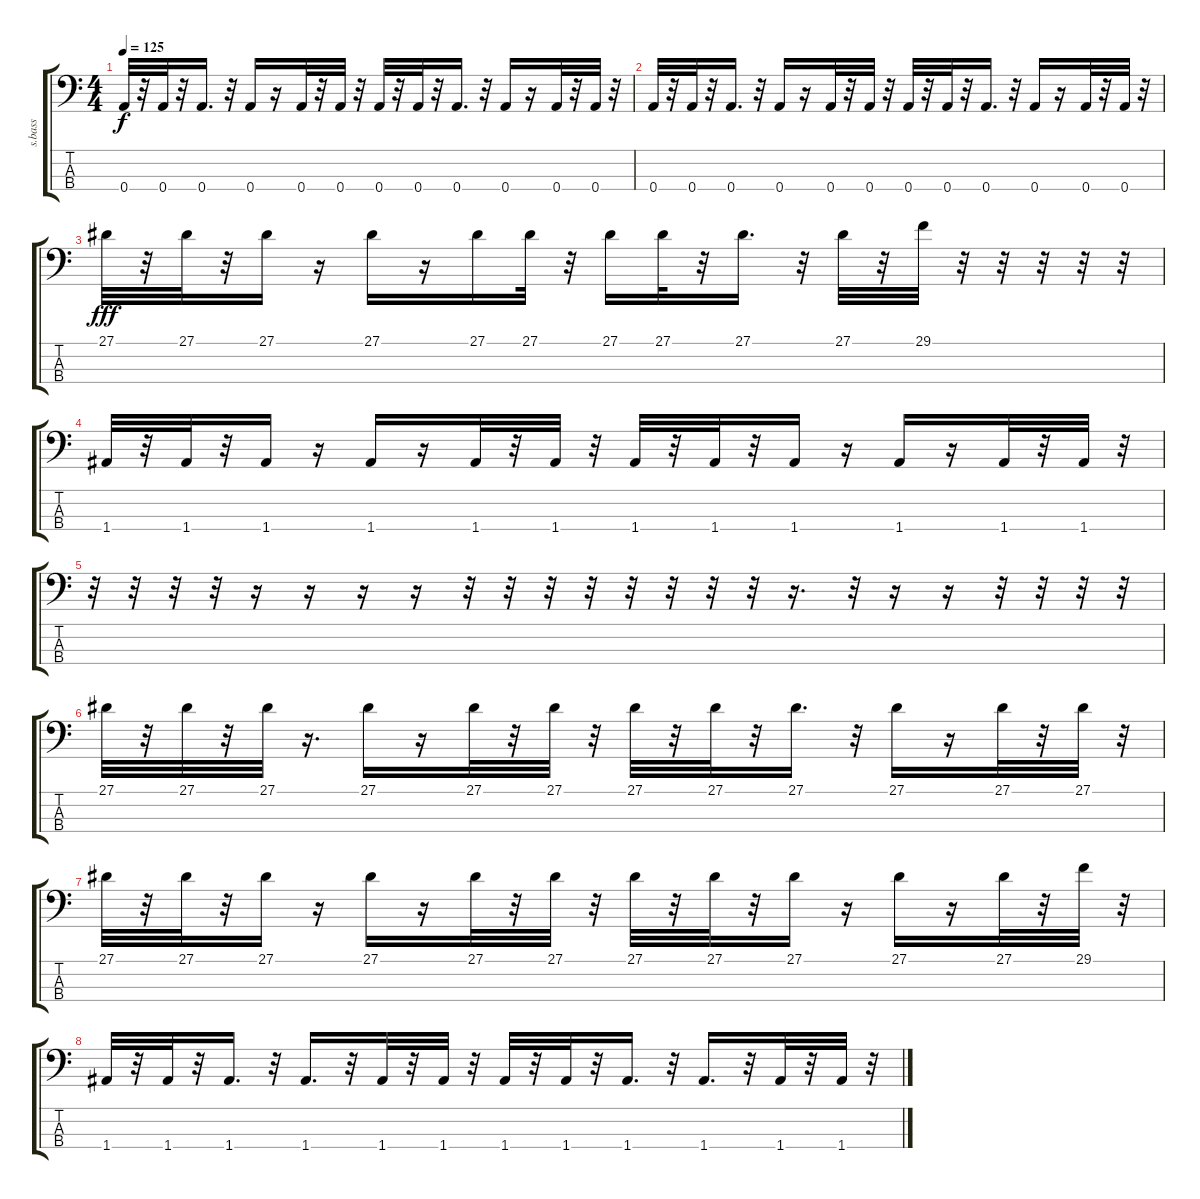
\track ("s.bass  " "s.bass  ") {instrument electricbassfinger}
\staff {score tabs}
\tuning (C-1 G2 D2 A1) {hide}
\ts (4 4)
\tempo 125
\clef f4
\ks c
0.4.32{dy f} r.32 0.4.32 r.32 0.4.16{d} r.32 0.4.16 r.16 0.4.32 r.32 0.4.32 r.32 0.4.32 r.32 0.4.32 r.32 0.4.16{d} r.32 0.4.16 r.16 0.4.32 r.32 0.4.32 r.32 |
0.4.32 r.32 0.4.32 r.32 0.4.16{d} r.32 0.4.16 r.16 0.4.32 r.32 0.4.32 r.32 0.4.32 r.32 0.4.32 r.32 0.4.16{d} r.32 0.4.16 r.16 0.4.32 r.32 0.4.32 r.32 |
27.1.32{dy fff} r.32 27.1.32 r.32 27.1.16 r.16 27.1.16 r.16 27.1.16 27.1.32 r.32 27.1.16 27.1.32 r.32 27.1.16{d} r.32 27.1.32 r.32 29.1.32 r.32 r.32 r.32 r.32 r.32 |
1.4.32 r.32 1.4.32 r.32 1.4.16 r.16 1.4.16 r.16 1.4.32 r.32 1.4.32 r.32 1.4.32 r.32 1.4.32 r.32 1.4.16 r.16 1.4.16 r.16 1.4.32 r.32 1.4.32 r.32 |
r.32 r.32 r.32 r.32 r.16 r.16 r.16 r.16 r.32 r.32 r.32 r.32 r.32 r.32 r.32 r.32 r.16{d} r.32 r.16 r.16 r.32 r.32 r.32 r.32 |
27.1.32 r.32 27.1.32 r.32 27.1.32 r.16{d} 27.1.16 r.16 27.1.32 r.32 27.1.32 r.32 27.1.32 r.32 27.1.32 r.32 27.1.16{d} r.32 27.1.16 r.16 27.1.32 r.32 27.1.32 r.32 |
27.1.32 r.32 27.1.32 r.32 27.1.16 r.16 27.1.16 r.16 27.1.32 r.32 27.1.32 r.32 27.1.32 r.32 27.1.32 r.32 27.1.16 r.16 27.1.16 r.16 27.1.32 r.32 29.1.32 r.32 |
1.4.32 r.32 1.4.32 r.32 1.4.16{d} r.32 1.4.16{d} r.32 1.4.32 r.32 1.4.32 r.32 1.4.32 r.32 1.4.32 r.32 1.4.16{d} r.32 1.4.16{d} r.32 1.4.32 r.32 1.4.32 r.32
